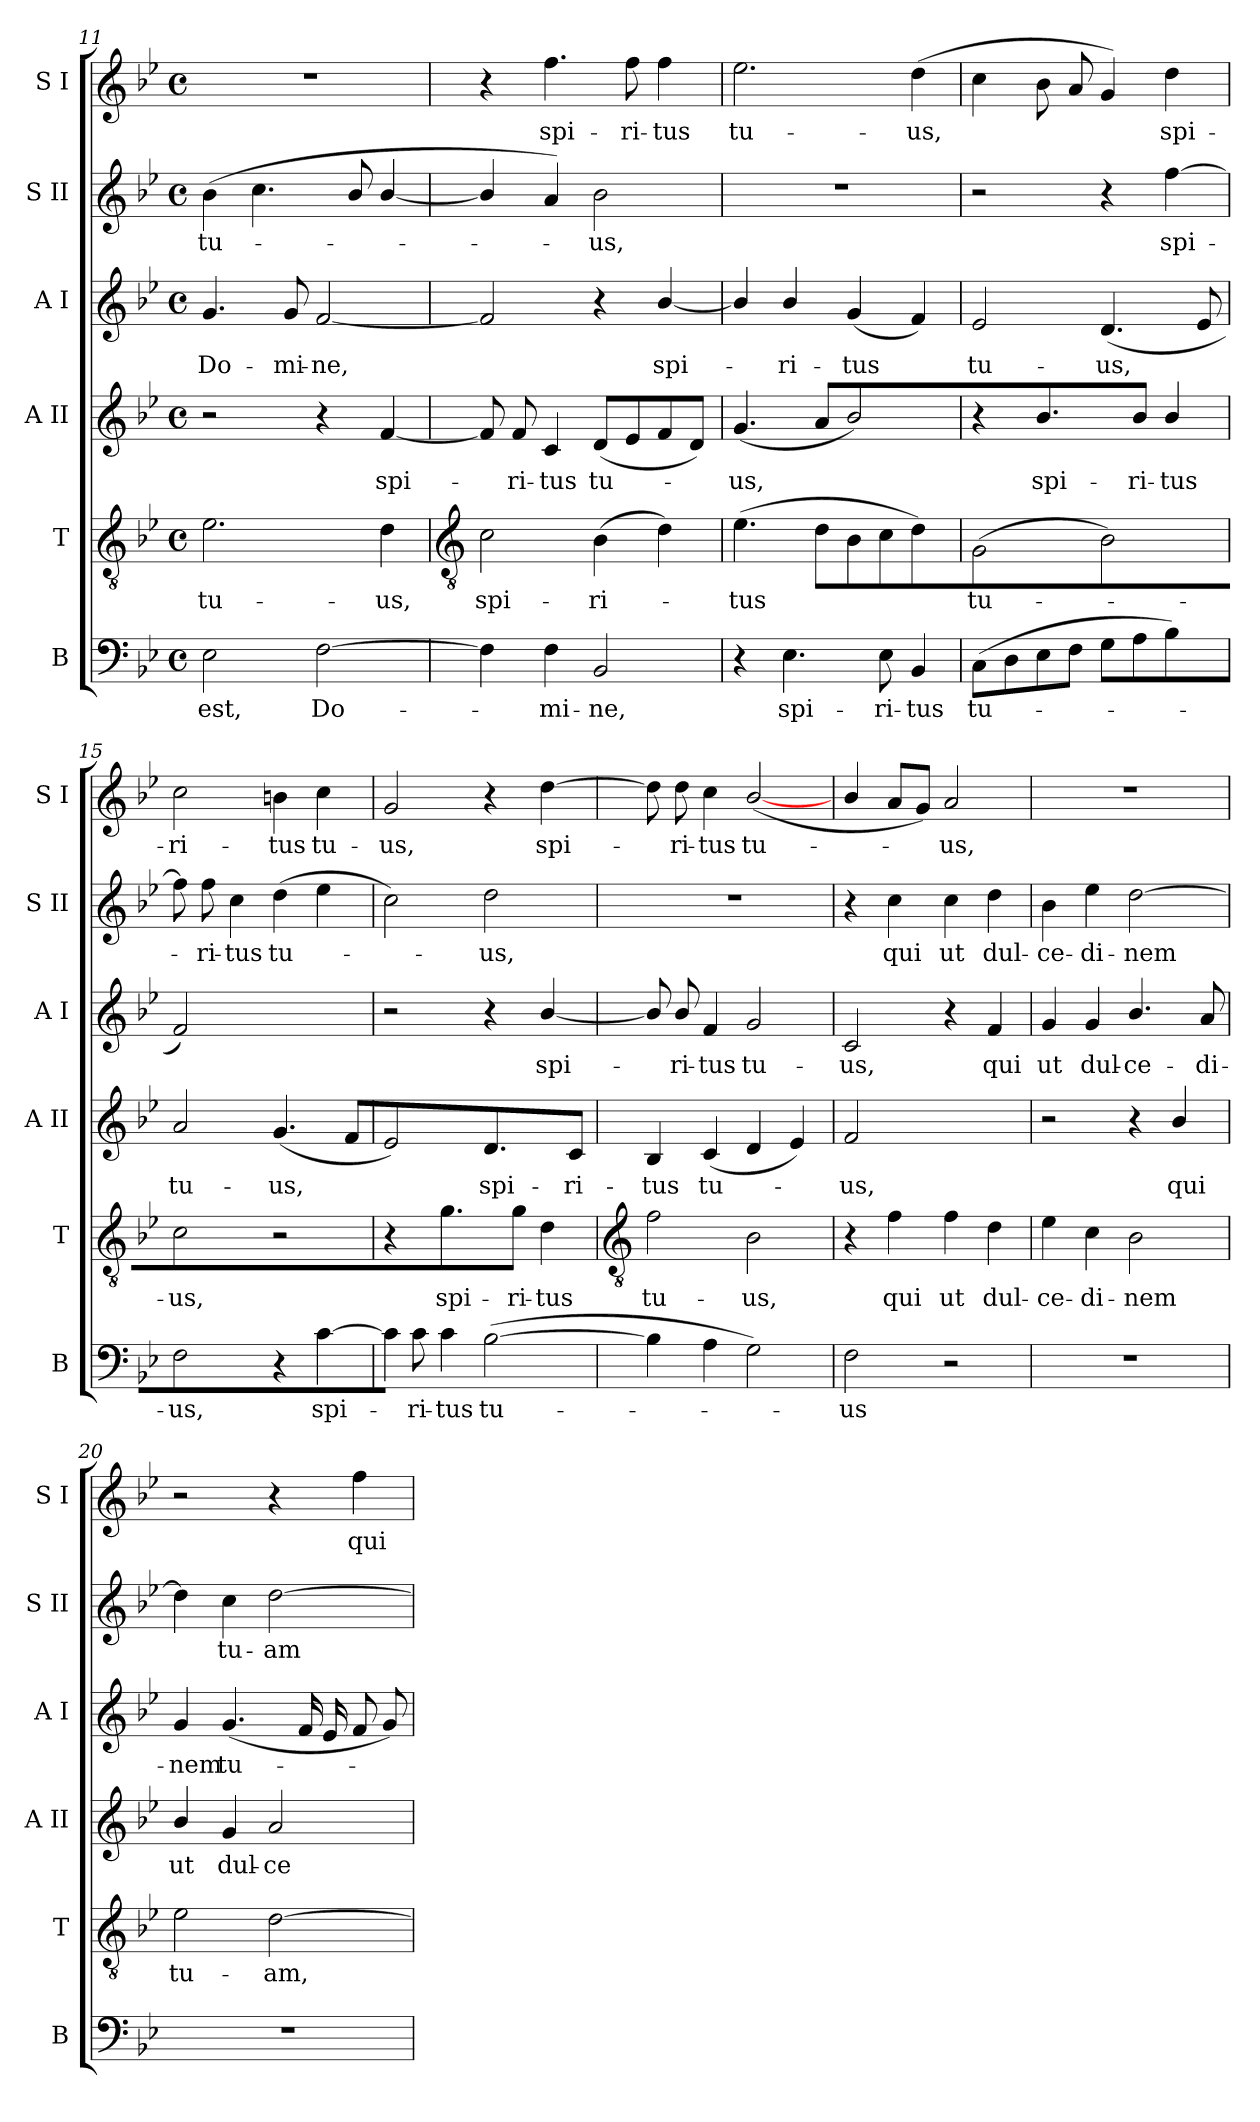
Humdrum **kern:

**kern	**text	**kern	**text	**kern	**text	**kern	**text	**kern	**text	**kern	**text
*part6	*part6	*part5	*part5	*part4	*part4	*part3	*part3	*part2	*part2	*part1	*part1
*staff6	*staff6	*staff5	*staff5	*staff4	*staff4	*staff3	*staff3	*staff2	*staff2	*staff1	*staff1
*I"B	*	*I"T	*	*I"A II	*	*I"A I	*	*I"S II	*	*I"S I	*
*I'B	*	*I'T	*	*I'A II	*	*I'A I	*	*I'S II	*	*I'S I	*
*clefF4	*	*clefGv2	*	*clefG2	*	*clefG2	*	*clefG2	*	*clefG2	*
*k[b-e-]	*	*k[b-e-]	*	*k[b-e-]	*	*k[b-e-]	*	*k[b-e-]	*	*k[b-e-]	*
*B-:	*	*B-:	*	*B-:	*	*B-:	*	*B-:	*	*B-:	*
*M4/4	*	*M4/4	*	*M4/4	*	*M4/4	*	*M4/4	*	*M4/4	*
*met(c)	*	*met(c)	*	*met(c)	*	*met(c)	*	*met(c)	*	*met(c)	*
=11	=11	=11	=11	=11	=11	=11	=11	=11	=11	=11	=11
!	!LO:LY:b	!	!LO:LY:b	!	!	!	!LO:LY:b	!	!LO:LY:b	!	!
2E-	est,	2.e-	tu-	2r	.	4.g	Do-	(<4b-	tu-	1r	.
.	.	.	.	.	.	.	.	4.cc	.	.	.
!	!	!	!	!	!	!	!LO:LY:b	!	!	!	!
.	.	.	.	.	.	8g	-mi-	.	.	.	.
!	!LO:LY:b	!	!	!	!	!	!LO:LY:b	!	!	!	!
[2F	Do-	.	.	4r	.	[2f	-ne,	.	.	.	.
.	.	.	.	.	.	.	.	8b-/L	.	.	.
!	!	!	!LO:LY:b	!	!LO:LY:b	!	!	!	!	!	!
.	.	4d	-us,	[4f	spi-	.	.	[4b-/	.	.	.
!!LO:LB:g=z
=12	=12	=12	=12	=12	=12	=12	=12	=12	=12	=12	=12
*	*	*clefGv2	*	*	*	*	*	*	*	*	*
!	!	!	!LO:LY:b	!	!	!	!	!	!	!	!
4F]	.	2c	spi-	8f]	.	2f]	.	4b-/]	.	4r	.
!	!	!	!	!	!LO:LY:b	!	!	!	!	!	!
.	.	.	.	8f	ri-	.	.	.	.	.	.
!	!LO:LY:b	!	!	!	!LO:LY:b	!	!	!	!	!	!LO:LY:b
4F	mi-	.	.	4c	-tus	.	.	4a)	.	4.ff	spi-
!	!LO:LY:b	!	!LO:LY:b	!	!LO:LY:b	!	!	!	!LO:LY:b	!	!
2BB-	-ne,	(>4B-	-ri-	(<8dL	tu-	4r	.	2b-	us,	.	.
!	!	!	!	!	!	!	!	!	!	!	!LO:LY:b
.	.	.	.	8e-	.	.	.	.	.	8ff	-ri-
!	!	!	!	!	!	!	!LO:LY:b	!	!	!	!LO:LY:b
.	.	4d)	.	8f	.	[4b-/	spi-	.	.	4ff	-tus
.	.	.	.	8dJ)	.	.	.	.	.	.	.
=13	=13	=13	=13	=13	=13	=13	=13	=13	=13	=13	=13
!	!	!	!LO:LY:b	!	!LO:LY:b	!	!	!	!	!	!LO:LY:b
4r	.	(>4.e-	tus	(<4.g	us,	4b-/]	.	1r	.	2.ee-	tu-
!	!LO:LY:b	!	!	!	!	!	!LO:LY:b	!	!	!	!
4.E-	spi-	.	.	.	.	4b-/	ri-	.	.	.	.
.	.	8dL	.	8aL	.	.	.	.	.	.	.
!	!	!	!	!	!	!	!LO:LY:b	!	!	!	!
.	.	8B-	.	2b-/)	.	(<4g	-tus	.	.	.	.
!	!LO:LY:b	!	!	!	!	!	!	!	!	!	!
8E-	-ri-	8c	.	.	.	.	.	.	.	.	.
!	!LO:LY:b	!	!	!	!	!	!	!	!	!	!LO:LY:b
4BB-	-tus	4d)	.	.	.	4f)	.	.	.	(<4dd	-us,
=14	=14	=14	=14	=14	=14	=14	=14	=14	=14	=14	=14
!	!LO:LY:b	!	!LO:LY:b	!	!	!	!LO:LY:b	!	!	!	!
(>8CL	tu-	(<2G	tu-	4r	.	2e-	tu-	2r	.	4cc	.
8D	.	.	.	.	.	.	.	.	.	.	.
!	!	!	!	!	!LO:LY:b	!	!	!	!	!	!
8E-	.	.	.	4.b-/	spi-	.	.	.	.	8b-L	.
8FJ	.	.	.	.	.	.	.	.	.	8a	.
!	!	!	!	!	!	!	!LO:LY:b	!	!	!	!
8GL	.	2B-)	.	.	.	(<4.d	-us,	4r	.	4g)	.
!	!	!	!	!	!LO:LY:b	!	!	!	!	!	!
8A	.	.	.	8b-/J	-ri-	.	.	.	.	.	.
!	!	!	!	!	!LO:LY:b	!	!	!	!LO:LY:b	!	!LO:LY:b
4B-)	.	.	.	4b-/	-tus	.	.	[4ff	spi-	4dd	spi-
.	.	.	.	.	.	8e-L	.	.	.	.	.
=15	=15	=15	=15	=15	=15	=15	=15	=15	=15	=15	=15
!	!LO:LY:b	!	!LO:LY:b	!	!LO:LY:b	!	!	!	!	!	!LO:LY:b
2F	us,	2c	us,	2a	tu-	2f)	.	8ff]	.	2cc	-ri-
!	!	!	!	!	!	!	!	!	!LO:LY:b	!	!
.	.	.	.	.	.	.	.	8ff	ri-	.	.
!	!	!	!	!	!	!	!	!	!LO:LY:b	!	!
.	.	.	.	.	.	.	.	4cc	-tus	.	.
!	!	!	!	!	!LO:LY:b	!	!	!	!LO:LY:b	!	!LO:LY:b
4r	.	2r	.	(<4.g	-us,	2ryy	.	(>4dd	tu-	4bn	-tus
!	!LO:LY:b	!	!	!	!	!	!	!	!	!	!LO:LY:b
[4c	spi-	.	.	.	.	.	.	4ee-	.	4cc	tu-
.	.	.	.	8fL	.	.	.	.	.	.	.
=16	=16	=16	=16	=16	=16	=16	=16	=16	=16	=16	=16
!	!	!	!	!	!	!	!	!	!	!	!LO:LY:b
8cJ]	.	4r	.	2e-)	.	2r	.	2cc)	.	2g	-us,
!	!LO:LY:b	!	!	!	!	!	!	!	!	!	!
8c	ri-	.	.	.	.	.	.	.	.	.	.
!	!LO:LY:b	!	!LO:LY:b	!	!	!	!	!	!	!	!
4c	-tus	4.g	spi-	.	.	.	.	.	.	.	.
!	!LO:LY:b	!	!	!	!LO:LY:b	!	!	!	!LO:LY:b	!	!
(>[2B-	tu-	.	.	4.d	spi-	4r	.	2dd	us,	4r	.
!	!	!	!LO:LY:b	!	!	!	!	!	!	!	!
.	.	8gJ	-ri-	.	.	.	.	.	.	.	.
!	!	!	!LO:LY:b	!	!	!	!LO:LY:b	!	!	!	!LO:LY:b
.	.	4d	-tus	.	.	[4b-/	spi-	.	.	[4dd	spi-
!	!	!	!	!	!LO:LY:b	!	!	!	!	!	!
.	.	.	.	8cJ	-ri-	.	.	.	.	.	.
!!LO:LB:g=z
=17	=17	=17	=17	=17	=17	=17	=17	=17	=17	=17	=17
*	*	*clefGv2	*	*	*	*	*	*	*	*	*
!	!	!	!LO:LY:b	!	!LO:LY:b	!	!	!	!	!	!
4B-]	.	2f	tu-	4B-	-tus	8b-/]	.	1r	.	8dd]	.
!	!	!	!	!	!	!	!LO:LY:b	!	!	!	!LO:LY:b
.	.	.	.	.	.	8b-/	ri-	.	.	8dd	ri-
!	!	!	!	!	!LO:LY:b	!	!LO:LY:b	!	!	!	!LO:LY:b
4A	.	.	.	(<4c	tu-	4f	-tus	.	.	4cc	-tus
!	!	!	!LO:LY:b	!	!	!	!LO:LY:b	!	!	!	!LO:LY:b
2G)	.	2B-	-us,	4d	.	2g	tu-	.	.	(<[2b-/	tu-
.	.	.	.	4e-)	.	.	.	.	.	.	.
=18	=18	=18	=18	=18	=18	=18	=18	=18	=18	=18	=18
!	!LO:LY:b	!	!	!	!LO:LY:b	!	!LO:LY:b	!	!	!	!
2F	us	4r	.	2f	us,	2c	-us,	4r	.	4b-/	.
!	!	!	!LO:LY:b	!	!	!	!	!	!LO:LY:b	!	!
.	.	4f	qui	.	.	.	.	4cc	qui	8aL	.
.	.	.	.	.	.	.	.	.	.	8gJ)	.
!	!	!	!LO:LY:b	!	!	!	!	!	!LO:LY:b	!	!LO:LY:b
2r	.	4f	ut	2ryy	.	4r	.	4cc	ut	2a	us,
!	!	!	!LO:LY:b	!	!	!	!LO:LY:b	!	!LO:LY:b	!	!
.	.	4d	dul-	.	.	4f	qui	4dd	dul-	.	.
=19	=19	=19	=19	=19	=19	=19	=19	=19	=19	=19	=19
!	!	!	!LO:LY:b	!	!	!	!LO:LY:b	!	!LO:LY:b	!	!
1r	.	4e-	-ce-	2r	.	4g	ut	4b-	-ce-	1r	.
!	!	!	!LO:LY:b	!	!	!	!LO:LY:b	!	!LO:LY:b	!	!
.	.	4c	-di-	.	.	4g	dul-	4ee-	-di-	.	.
!	!	!	!LO:LY:b	!	!	!	!LO:LY:b	!	!LO:LY:b	!	!
.	.	2B-	-nem	4r	.	4.b-/	-ce-	[2dd	-nem	.	.
!	!	!	!	!	!LO:LY:b	!	!	!	!	!	!
.	.	.	.	4b-/	qui	.	.	.	.	.	.
!	!	!	!	!	!	!	!LO:LY:b	!	!	!	!
.	.	.	.	.	.	8a	-di-	.	.	.	.
=20	=20	=20	=20	=20	=20	=20	=20	=20	=20	=20	=20
!	!	!	!LO:LY:b	!	!LO:LY:b	!	!LO:LY:b	!	!	!	!
1r	.	2e-	tu-	4b-/	ut	4g	-nem	4dd]	.	2r	.
!	!	!	!	!	!LO:LY:b	!	!LO:LY:b	!	!LO:LY:b	!	!
.	.	.	.	4g	dul-	(<4.g	tu-	4cc	tu-	.	.
!	!	!	!LO:LY:b	!	!LO:LY:b	!	!	!	!LO:LY:b	!	!
.	.	[2d	-am,	2a	-ce-	.	.	[2dd	-am	4r	.
.	.	.	.	.	.	16fLL	.	.	.	.	.
.	.	.	.	.	.	16e-	.	.	.	.	.
!	!	!	!	!	!	!	!	!	!	!	!LO:LY:b
.	.	.	.	.	.	8f	.	.	.	4ff	qui
.	.	.	.	.	.	8gJ)	.	.	.	.	.
=	=	=	=	=	=	=	=	=	=	=	=
*-	*-	*-	*-	*-	*-	*-	*-	*-	*-	*-	*-
